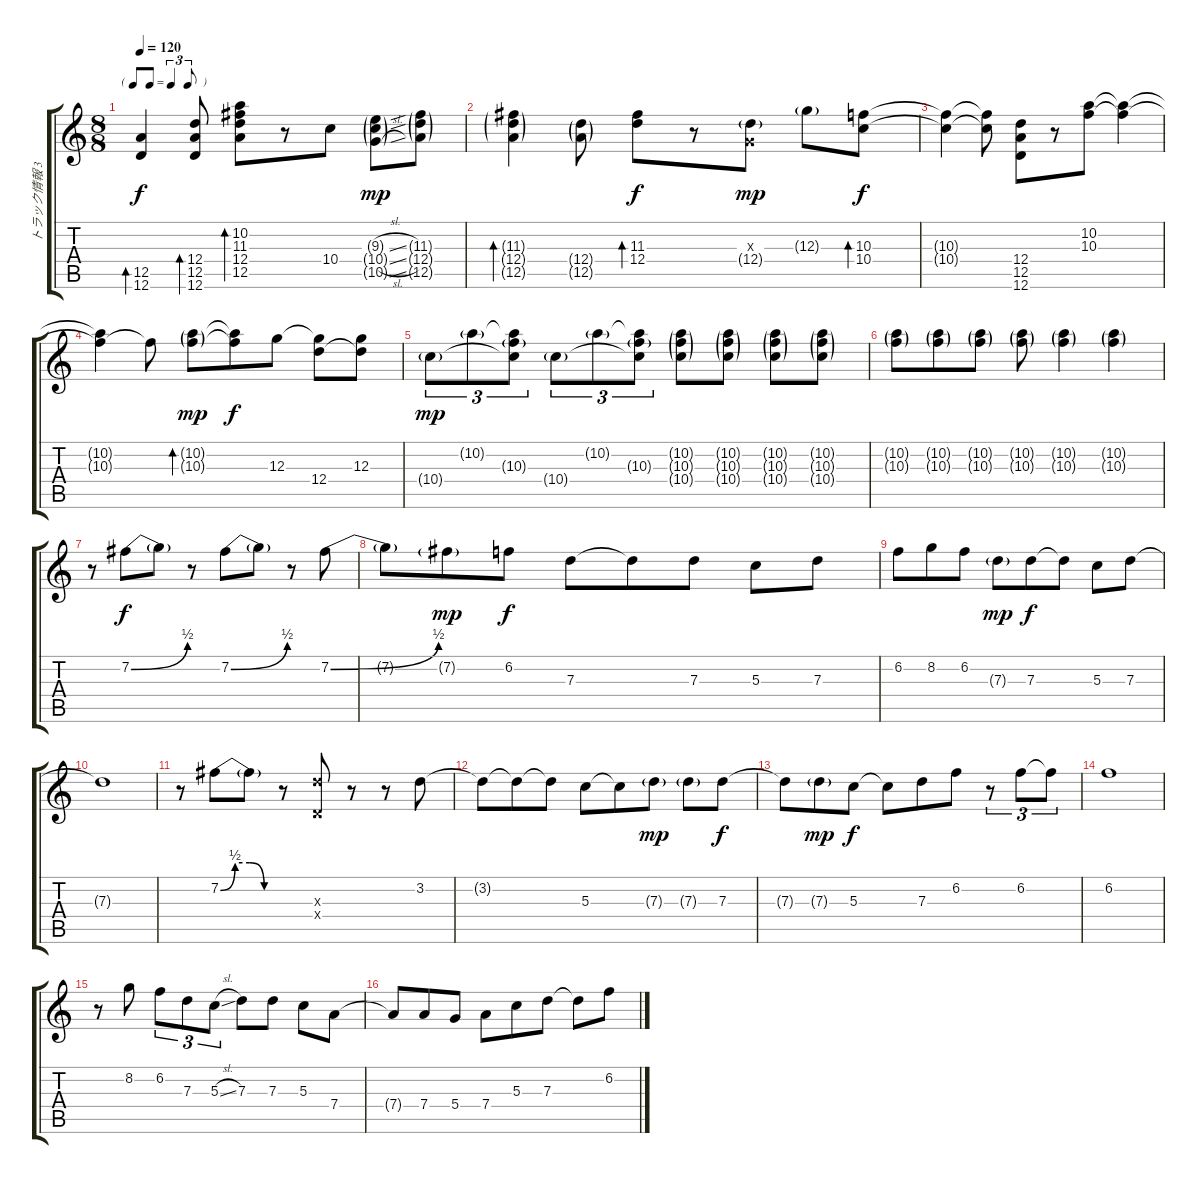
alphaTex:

\track ("トラック情報 3" "トラック情報 3") {instrument electricguitarjazz}
\staff {score tabs}
\tuning (E4 B3 G3 D3 A2 D2) {hide}
\ts (8 8)
\tf triplet8th
\tempo 120
\clef g2
\ks c
(12.5 12.6).4{bd 60 dy f} (12.4 12.5 12.6).8{bd 60} (10.2 11.3 12.4 12.5).8{bd 60} r.8 10.4.8 (9.3{sl g} 10.4{sl g} 10.5{sl g}).8{dy mp} (11.3{g} 12.4{g} 12.5{g}).8 |
(11.3{g} 12.4{g} 12.5{g}).4{bd 240} (12.4{g} 12.5{g}).8 (11.3 12.4).8{bd 120 dy f} r.8 (0.3{x} 12.4{g}).8{dy mp} 12.3{g}.8 (10.3 10.4).8{bd 60 dy f} |
(10.3{t} 10.4{t}).4 (10.3{t} 10.4{t}).8 (12.4 12.5 12.6).8 r.8 (10.2 10.3).8 (10.2{t} 10.3{t}).4 |
(10.2{t} 10.3{t}).4 10.3{t}.8 (10.2{g} 10.3{g}).8{bd 60 dy mp} (10.2{t} 10.3{t}).8{dy f} 12.3.8 (12.3{t} 12.4).8 (12.3 12.4{t}).8 |
10.4{g}.8{tu (3 2) dy mp} 10.2{g}.8{tu (3 2)} (10.2{t} 10.3{g} 10.4{t}).8{tu (3 2)} 10.4{g}.8{tu (3 2)} 10.2{g}.8{tu (3 2)} (10.2{t} 10.3{g} 10.4{t}).8{tu (3 2)} (10.2{g} 10.3{g} 10.4{g}).8 (10.2{g} 10.3{g} 10.4{g}).8 (10.2{g} 10.3{g} 10.4{g}).8 (10.2{g} 10.3{g} 10.4{g}).8 |
(10.2{g} 10.3{g}).8 (10.2{g} 10.3{g}).8 (10.2{g} 10.3{g}).8 (10.2{g} 10.3{g}).8 (10.2{g} 10.3{g}).4 (10.2{g} 10.3{g}).4 |
r.8{volume 11} 7.2{be (bend 0 0 60 2)}.8{dy f} 7.2{t}.8 r.8 7.2{be (bend 0 0 60 2)}.8 7.2{t}.8 r.8 7.2{be (bend 0 0 60 2)}.8 |
7.2{t}.8 7.2{g}.8{dy mp} 6.2.8{dy f} 7.3.8 7.3{t}.8 7.3.8 5.3.8 7.3.8 |
6.2.8 8.2.8 6.2.8 7.3{g}.8{dy mp} 7.3.8{dy f} 7.3{t}.8 5.3.8 7.3.8 |
7.3{t}.1 |
r.8 7.2{be (custom 0 0 15 2 30 2 45 0 60 0)}.8 7.2{t}.8 r.8 (7.3{x} 0.4{x}).8 r.8 r.8 3.2.8 |
3.2{t}.8 3.2{t}.8 3.2{t}.8 5.3.8 5.3{t}.8 7.3{g}.8{dy mp} 7.3{g}.8 7.3.8{dy f} |
7.3{t}.8 7.3{g}.8{dy mp} 5.3.8{dy f} 5.3{t}.8 7.3.8 6.2.8 r.8{tu (3 2)} 6.2.8{tu (3 2)} 6.2{t}.8{tu (3 2)} |
6.2.1 |
r.8 8.2.8 6.2.8{tu (3 2)} 7.3.8{tu (3 2)} 5.3{sl}.8{tu (3 2)} 7.3.8 7.3.8 5.3.8 7.4.8 |
7.4{t}.8 7.4.8 5.4.8 7.4.8 5.3.8 7.3.8 7.3{t}.8 6.2.8
